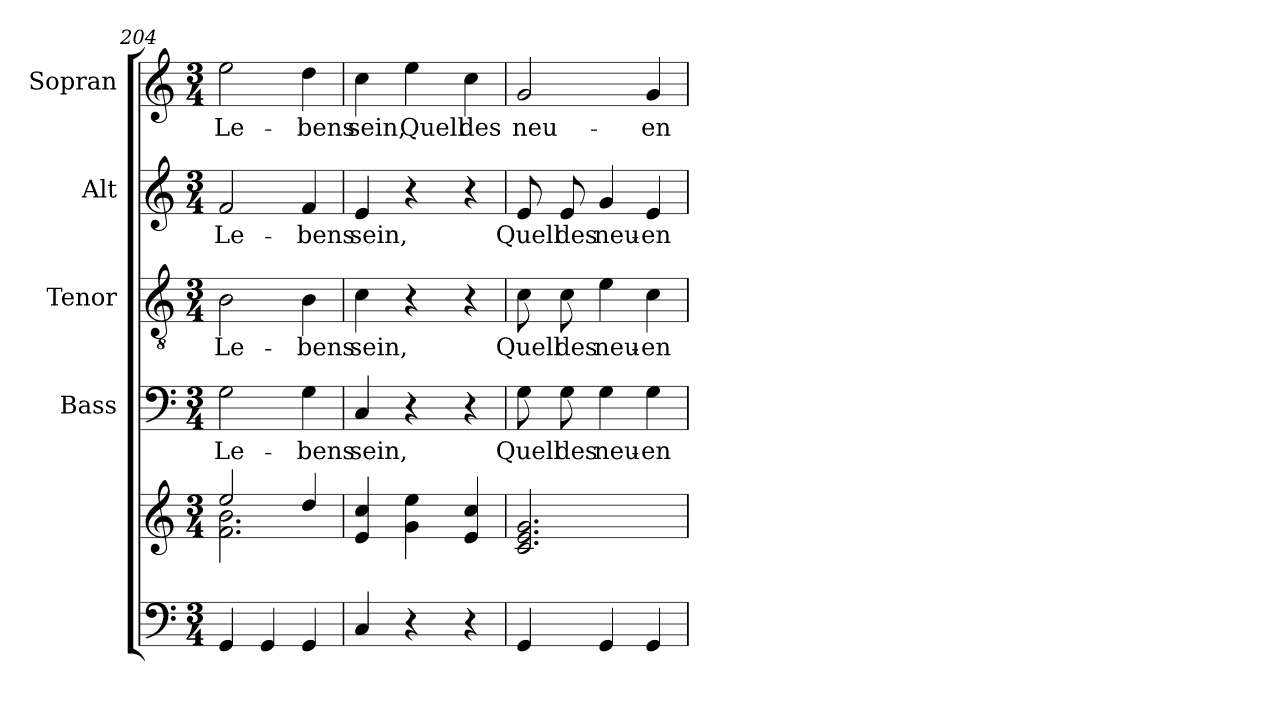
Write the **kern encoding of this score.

**kern	**kern	**kern	**text	**kern	**text	**kern	**text	**kern	**text
*part5	*part5	*part4	*part4	*part3	*part3	*part2	*part2	*part1	*part1
*staff6	*staff5	*staff4	*staff4	*staff3	*staff3	*staff2	*staff2	*staff1	*staff1
*	*	*I"Bass	*	*I"Tenor	*	*I"Alt	*	*I"Sopran	*
*	*	*I'B.	*	*I'T.	*	*I'A.	*	*I'S.	*
*clefF4	*clefG2	*clefF4	*	*clefGv2	*	*clefG2	*	*clefG2	*
*k[]	*k[]	*k[]	*	*k[]	*	*k[]	*	*k[]	*
*C:	*C:	*C:	*	*C:	*	*C:	*	*C:	*
*M3/4	*M3/4	*M3/4	*	*M3/4	*	*M3/4	*	*M3/4	*
=204	=204	=204	=204	=204	=204	=204	=204	=204	=204
*	*^	*	*	*	*	*	*	*	*
!	!	!	!	!LO:LY:b	!	!LO:LY:b	!	!LO:LY:b	!	!LO:LY:b
4GG/	2ee/	2.f\ 2.b\	2G\	Le-	2B\	Le-	2f/	Le-	2ee\	Le-
4GG/	.	.	.	.	.	.	.	.	.	.
!	!	!	!	!LO:LY:b	!	!LO:LY:b	!	!LO:LY:b	!	!LO:LY:b
4GG/	4dd/	.	4G\	-bens	4B\	-bens	4f/	-bens	4dd\	-bens
*	*v	*v	*	*	*	*	*	*	*	*
!!LO:PB:g=z
=205	=205	=205	=205	=205	=205	=205	=205	=205	=205
!	!	!	!LO:LY:b	!	!LO:LY:b	!	!LO:LY:b	!	!LO:LY:b
4C/	4e/ 4cc/	4C/	sein,	4c\	sein,	4e/	sein,	4cc\	sein,
!	!	!	!	!	!	!	!	!	!LO:LY:b
4r	4g\ 4ee\	4r	.	4r	.	4r	.	4ee\	Quell
!	!	!	!	!	!	!	!	!	!LO:LY:b
4r	4e/ 4cc/	4r	.	4r	.	4r	.	4cc\	des
=206	=206	=206	=206	=206	=206	=206	=206	=206	=206
!	!	!	!LO:LY:b	!	!LO:LY:b	!	!LO:LY:b	!	!LO:LY:b
4GG/	2.c/ 2.e/ 2.g/	8G\	Quell	8c\	Quell	8e/	Quell	2g/	neu-
!	!	!	!LO:LY:b	!	!LO:LY:b	!	!LO:LY:b	!	!
.	.	8G\	des	8c\	des	8e/	des	.	.
!	!	!	!LO:LY:b	!	!LO:LY:b	!	!LO:LY:b	!	!
4GG/	.	4G\	neu-	4e\	neu-	4g/	neu-	.	.
!	!	!	!LO:LY:b	!	!LO:LY:b	!	!LO:LY:b	!	!LO:LY:b
4GG/	.	4G\	-en	4c\	-en	4e/	-en	4g/	-en
=	=	=	=	=	=	=	=	=	=
*-	*-	*-	*-	*-	*-	*-	*-	*-	*-
